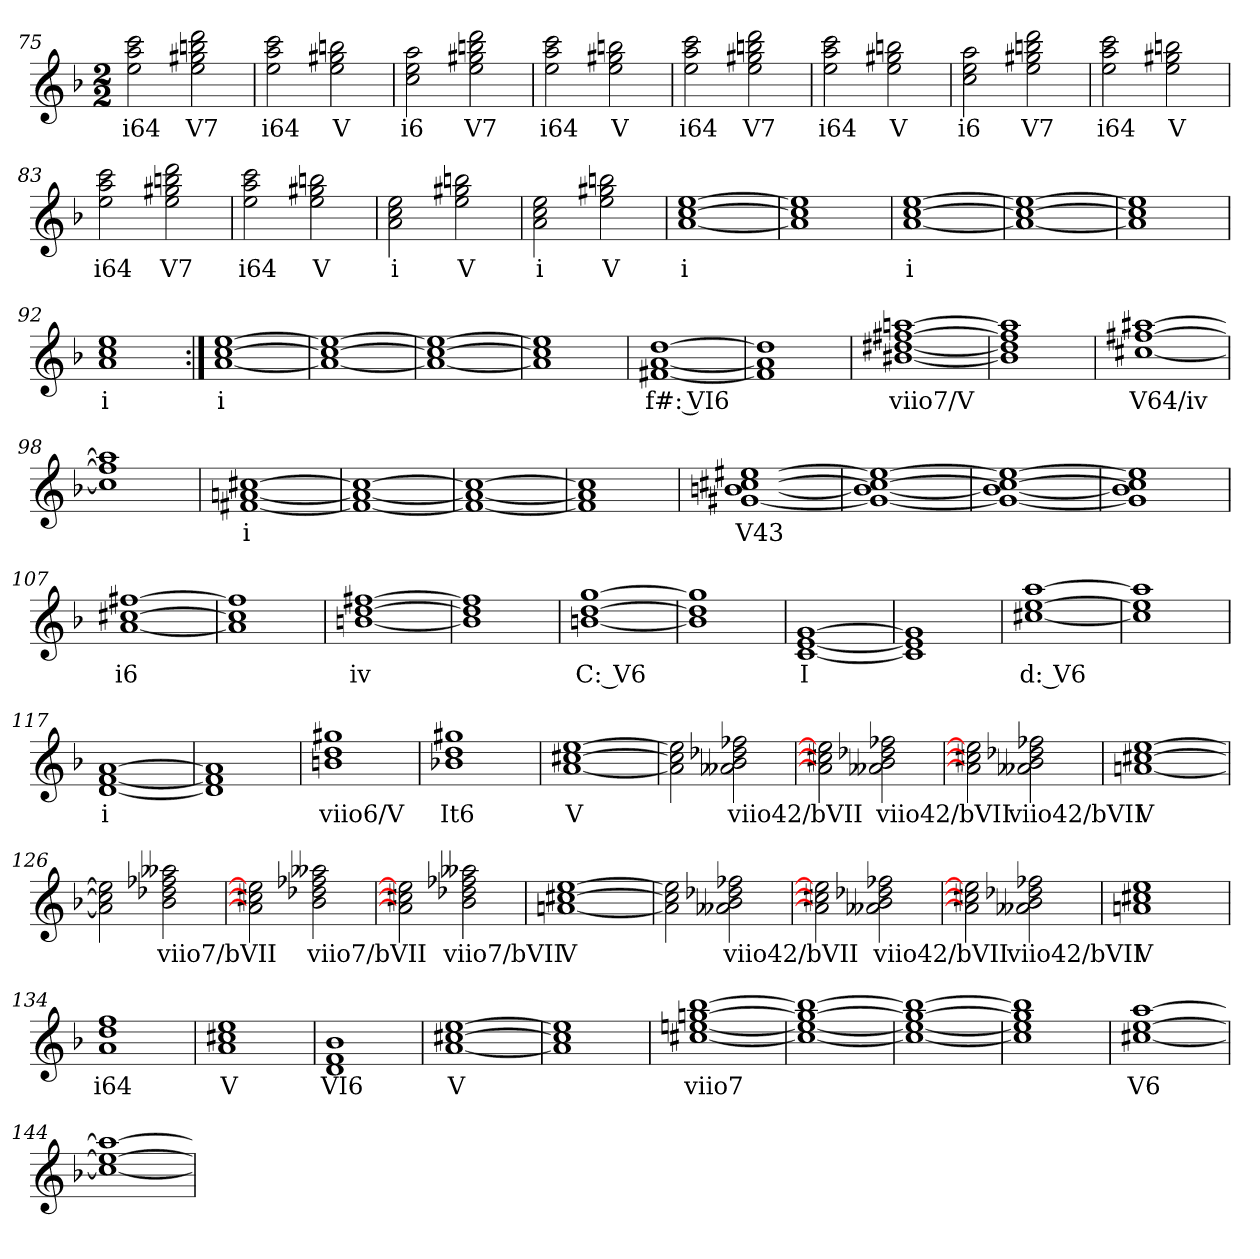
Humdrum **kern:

**kern	**text
*part1	*part1
*staff1	*staff1
*k[b-]	*
*d:	*
*M2/2	*
=75	=75
2ee 2aa 2ccc	i64
2ee 2gg#X 2bbn 2ddd	V7
=76	=76
2ee 2aa 2ccc	i64
2ee 2gg#X 2bbn	V
=77	=77
2cc 2ee 2aa	i6
2ee 2gg#X 2bbn 2ddd	V7
=78	=78
2ee 2aa 2ccc	i64
2ee 2gg#X 2bbn	V
=79	=79
2ee 2aa 2ccc	i64
2ee 2gg#X 2bbn 2ddd	V7
=80	=80
2ee 2aa 2ccc	i64
2ee 2gg#X 2bbn	V
=81	=81
2cc 2ee 2aa	i6
2ee 2gg#X 2bbn 2ddd	V7
=82	=82
2ee 2aa 2ccc	i64
2ee 2gg#X 2bbn	V
=83	=83
2ee 2aa 2ccc	i64
2ee 2gg#X 2bbn 2ddd	V7
=84	=84
2ee 2aa 2ccc	i64
2ee 2gg#X 2bbn	V
=85	=85
2a 2cc 2ee	i
2ee 2gg#X 2bbn	V
=86	=86
2a 2cc 2ee	i
2ee 2gg#X 2bbn	V
=87	=87
[1a [1cc [1ee	i
=88	=88
1a] 1cc] 1ee]	.
=89a	=89a
[1a [1cc [1ee	i
=90a	=90a
1a_ 1cc_ 1ee_	.
=91a	=91a
1a] 1cc] 1ee]	.
=92a	=92a
1a 1cc 1ee	i
=89b:|!	=89b:|!
[1a [1cc [1ee	i
=90b	=90b
1a_ 1cc_ 1ee_	.
=91b	=91b
1a_ 1cc_ 1ee_	.
=92b	=92b
1a] 1cc] 1ee]	.
=93	=93
[1f#X [1a [1dd	f#: VI6
=94	=94
1f#] 1a] 1dd]	.
=95	=95
[1b#X [1dd#X [1ff#X [1aan	viio7/V
=96	=96
1b#] 1dd#] 1ff#] 1aa]	.
=97	=97
[1cc#X [1ff#X [1aa#X	V64/iv
=98	=98
1cc#] 1ff#] 1aa#]	.
=99	=99
[1f#X [1an [1cc#X	i
=100	=100
1f#_ 1a_ 1cc#_	.
=101	=101
1f#_ 1a_ 1cc#_	.
=102	=102
1f#] 1a] 1cc#]	.
=103	=103
[1g#X [1bn [1cc#X [1ee#X	V43
=104	=104
1g#_ 1b_ 1cc#_ 1ee#_	.
=105	=105
1g#_ 1b_ 1cc#_ 1ee#_	.
=106	=106
1g#] 1b] 1cc#] 1ee#]	.
=107	=107
[1a [1cc#X [1ff#X	i6
=108	=108
1a] 1cc#] 1ff#]	.
=109	=109
[1bn [1dd [1ff#X	iv
=110	=110
1b] 1dd] 1ff#]	.
=111	=111
[1bn [1dd [1gg	C: V6
=112	=112
1b] 1dd] 1gg]	.
=113	=113
[1c [1e [1g	I
=114	=114
1c] 1e] 1g]	.
=115	=115
[1cc#X [1ee [1aa	d: V6
=116	=116
1cc#] 1ee] 1aa]	.
=117	=117
[1d [1f [1a	i
=118	=118
1d] 1f] 1a]	.
=119	=119
1bn 1dd 1gg#X	viio6/V
=120	=120
1b-X 1dd 1gg#X	It6
=121	=121
[1a [1cc#X [1ee	V
=122	=122
2a] 2cc#] 2ee]	.
2a--X 2b- 2dd-X 2ff-X	viio42/bVII
=123	=123
2an] 2cc#X] 2ee]	.
2a--X 2b- 2dd-X 2ff-X	viio42/bVII
=124	=124
2an] 2cc#X] 2ee]	.
2a--X 2b- 2dd-X 2ff-X	viio42/bVII
=125	=125
[1an [1cc#X [1ee	V
=126	=126
2a] 2cc#] 2ee]	.
2b- 2dd-X 2ff-X 2aa--X	viio7/bVII
=127	=127
2an] 2cc#X] 2ee]	.
2b- 2dd-X 2ff-X 2aa--X	viio7/bVII
=128	=128
2an] 2cc#X] 2ee]	.
2b- 2dd-X 2ff-X 2aa--X	viio7/bVII
=129	=129
[1an [1cc#X [1ee	V
=130	=130
2a] 2cc#] 2ee]	.
2a--X 2b- 2dd-X 2ff-X	viio42/bVII
=131	=131
2an] 2cc#X] 2ee]	.
2a--X 2b- 2dd-X 2ff-X	viio42/bVII
=132	=132
2an] 2cc#X] 2ee]	.
2a--X 2b- 2dd-X 2ff-X	viio42/bVII
=133	=133
1an 1cc#X 1ee	V
=134	=134
1a 1dd 1ff	i64
=135	=135
1a 1cc#X 1ee	V
=136	=136
1d 1f 1b-	VI6
=137	=137
[1a [1cc#X [1ee	V
=138	=138
1a] 1cc#] 1ee]	.
=139	=139
[1cc#X [1een [1ggn [1bb-	viio7
=140	=140
1cc#_ 1ee_ 1gg_ 1bb-_	.
=141	=141
1cc#_ 1ee_ 1gg_ 1bb-_	.
=142	=142
1cc#] 1ee] 1gg] 1bb-]	.
=143	=143
[1cc#X [1ee [1aa	V6
=144	=144
1cc#_ 1ee_ 1aa_	.
=	=
*-	*-
